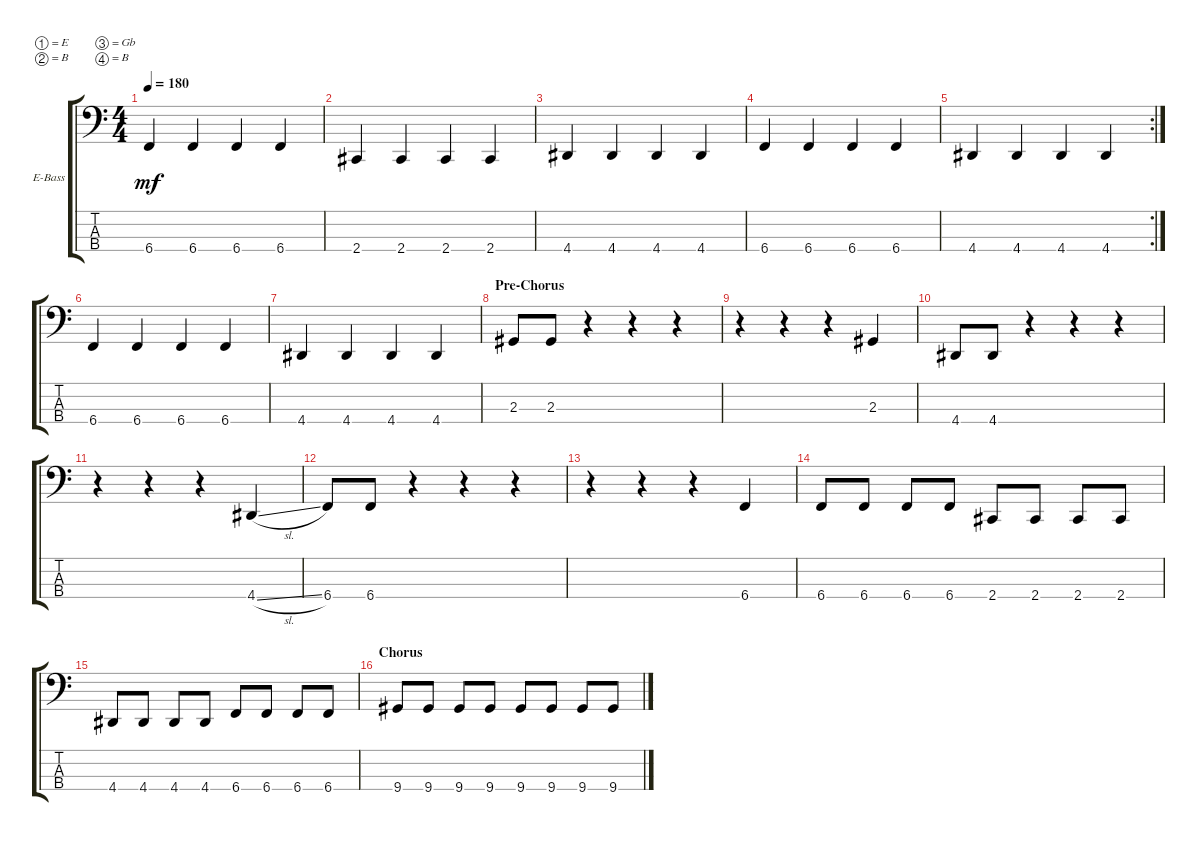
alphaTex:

\bracketExtendMode groupsimilarinstruments
\firstSystemTrackNameOrientation horizontal
\otherSystemsTrackNameOrientation horizontal
\track ("Electric Bass" "E-Bass") {instrument electricbassfinger}
\staff {score tabs}
\tuning (E2 B1 Gb1 B0)
\ts (4 4)
\tempo 180
\clef f4
\ks c
6.4.4{dy mf} 6.4.4 6.4.4 6.4.4 |
2.4.4 2.4.4 2.4.4 2.4.4 |
4.4.4 4.4.4 4.4.4 4.4.4 |
6.4.4 6.4.4 6.4.4 6.4.4 |
\rc 2
4.4.4 4.4.4 4.4.4 4.4.4 |
6.4.4 6.4.4 6.4.4 6.4.4 |
4.4.4 4.4.4 4.4.4 4.4.4 |
\section ("" "Pre-Chorus")
2.3.8 2.3.8 r.4 r.4 r.4 |
r.4 r.4 r.4 2.3.4 |
4.4.8 4.4.8 r.4 r.4 r.4 |
r.4 r.4 r.4 4.4{sl}.4 |
6.4.8 6.4.8 r.4 r.4 r.4 |
r.4 r.4 r.4 6.4.4 |
6.4.8 6.4.8 6.4.8 6.4.8 2.4.8 2.4.8 2.4.8 2.4.8 |
4.4.8 4.4.8 4.4.8 4.4.8 6.4.8 6.4.8 6.4.8 6.4.8 |
\section ("" "Chorus")
9.4.8 9.4.8 9.4.8 9.4.8 9.4.8 9.4.8 9.4.8 9.4.8
